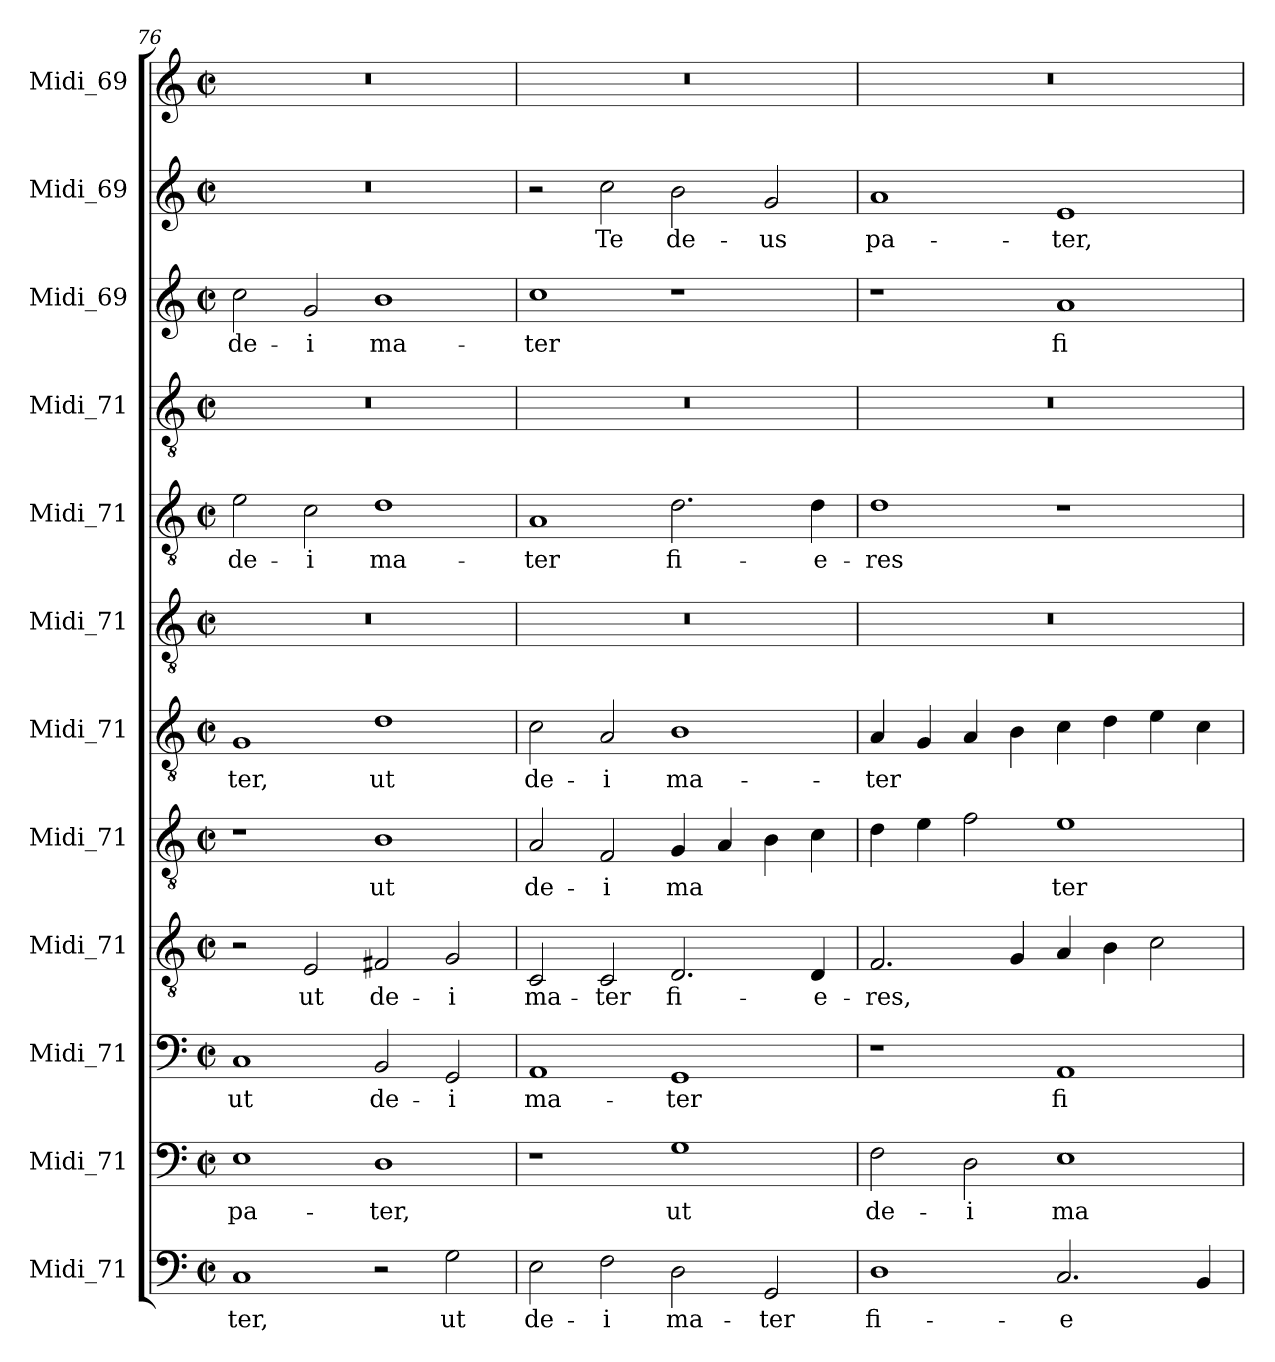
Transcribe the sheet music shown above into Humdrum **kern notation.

**kern	**text	**kern	**text	**kern	**text	**kern	**text	**kern	**text	**kern	**text	**kern	**kern	**text	**kern	**kern	**text	**kern	**text	**kern
*part12	*part12	*part11	*part11	*part10	*part10	*part9	*part9	*part8	*part8	*part7	*part7	*part6	*part5	*part5	*part4	*part3	*part3	*part2	*part2	*part1
*staff12	*staff12	*staff11	*staff11	*staff10	*staff10	*staff9	*staff9	*staff8	*staff8	*staff7	*staff7	*staff6	*staff5	*staff5	*staff4	*staff3	*staff3	*staff2	*staff2	*staff1
*I"Midi_71	*	*I"Midi_71	*	*I"Midi_71	*	*I"Midi_71	*	*I"Midi_71	*	*I"Midi_71	*	*I"Midi_71	*I"Midi_71	*	*I"Midi_71	*I"Midi_69	*	*I"Midi_69	*	*I"Midi_69
*clefF4	*	*clefF4	*	*clefF4	*	*clefGv2	*	*clefGv2	*	*clefGv2	*	*clefGv2	*clefGv2	*	*clefGv2	*clefG2	*	*clefG2	*	*clefG2
*k[]	*	*k[]	*	*k[]	*	*k[]	*	*k[]	*	*k[]	*	*k[]	*k[]	*	*k[]	*k[]	*	*k[]	*	*k[]
*C:	*	*C:	*	*C:	*	*C:	*	*C:	*	*C:	*	*C:	*C:	*	*C:	*C:	*	*C:	*	*C:
*M4/2	*	*M4/2	*	*M4/2	*	*M4/2	*	*M4/2	*	*M4/2	*	*M4/2	*M4/2	*	*M4/2	*M4/2	*	*M4/2	*	*M4/2
*met(c|)	*	*met(c|)	*	*met(c|)	*	*met(c|)	*	*met(c|)	*	*met(c|)	*	*met(c|)	*met(c|)	*	*met(c|)	*met(c|)	*	*met(c|)	*	*met(c|)
=76	=76	=76	=76	=76	=76	=76	=76	=76	=76	=76	=76	=76	=76	=76	=76	=76	=76	=76	=76	=76
!	!LO:LY:b	!	!LO:LY:b	!	!LO:LY:b	!	!	!	!	!	!LO:LY:b	!	!	!LO:LY:b	!	!	!LO:LY:b	!	!	!
1C	-ter,	1E	pa-	1C	ut	2r	.	1r	.	1G	-ter,	0r	2e	de-	0r	2cc	de-	0r	.	0r
!	!	!	!	!	!	!	!LO:LY:b	!	!	!	!	!	!	!LO:LY:b	!	!	!LO:LY:b	!	!	!
.	.	.	.	.	.	2E	ut	.	.	.	.	.	2c	-i	.	2g	-i	.	.	.
!	!	!	!LO:LY:b	!	!LO:LY:b	!	!LO:LY:b	!	!LO:LY:b	!	!LO:LY:b	!	!	!LO:LY:b	!	!	!LO:LY:b	!	!	!
2r	.	1D	-ter,	2BB	de-	2F#X	de-	1B	ut	1d	ut	.	1d	ma-	.	1b	ma-	.	.	.
!	!LO:LY:b	!	!	!	!LO:LY:b	!	!LO:LY:b	!	!	!	!	!	!	!	!	!	!	!	!	!
2G	ut	.	.	2GG	-i	2G	-i	.	.	.	.	.	.	.	.	.	.	.	.	.
=77	=77	=77	=77	=77	=77	=77	=77	=77	=77	=77	=77	=77	=77	=77	=77	=77	=77	=77	=77	=77
!	!LO:LY:b	!	!	!	!LO:LY:b	!	!LO:LY:b	!	!LO:LY:b	!	!LO:LY:b	!	!	!LO:LY:b	!	!	!LO:LY:b	!	!	!
2E	de-	1r	.	1AA	ma-	2C	ma-	2A	de-	2c	de-	0r	1A	-ter	0r	1cc	-ter	2r	.	0r
!	!LO:LY:b	!	!	!	!	!	!LO:LY:b	!	!LO:LY:b	!	!LO:LY:b	!	!	!	!	!	!	!	!LO:LY:b	!
2F	-i	.	.	.	.	2C	-ter	2F	-i	2A	-i	.	.	.	.	.	.	2cc	Te	.
!	!LO:LY:b	!	!LO:LY:b	!	!LO:LY:b	!	!LO:LY:b	!	!LO:LY:b	!	!LO:LY:b	!	!	!LO:LY:b	!	!	!	!	!LO:LY:b	!
2D	ma-	1G	ut	1GG	-ter	2.D	fi-	4G	ma	1B	ma-	.	2.d	fi-	.	1r	.	2b	de-	.
.	.	.	.	.	.	.	.	4A	.	.	.	.	.	.	.	.	.	.	.	.
!	!LO:LY:b	!	!	!	!	!	!	!	!	!	!	!	!	!	!	!	!	!	!LO:LY:b	!
2GG	-ter	.	.	.	.	.	.	4B	.	.	.	.	.	.	.	.	.	2g	-us	.
!	!	!	!	!	!	!	!LO:LY:b	!	!	!	!	!	!	!LO:LY:b	!	!	!	!	!	!
.	.	.	.	.	.	4D	-e-	4c	.	.	.	.	4d	-e-	.	.	.	.	.	.
=78	=78	=78	=78	=78	=78	=78	=78	=78	=78	=78	=78	=78	=78	=78	=78	=78	=78	=78	=78	=78
!	!LO:LY:b	!	!LO:LY:b	!	!	!	!LO:LY:b	!	!	!	!LO:LY:b	!	!	!LO:LY:b	!	!	!	!	!LO:LY:b	!
1D	fi-	2F	de-	1r	.	2.F	-res,	4d	.	4A	-ter	0r	1d	-res	0r	1r	.	1a	pa-	0r
.	.	.	.	.	.	.	.	4e	.	4G	.	.	.	.	.	.	.	.	.	.
!	!	!	!LO:LY:b	!	!	!	!	!	!	!	!	!	!	!	!	!	!	!	!	!
.	.	2D	-i	.	.	.	.	2f	.	4A	.	.	.	.	.	.	.	.	.	.
.	.	.	.	.	.	4G	.	.	.	4B	.	.	.	.	.	.	.	.	.	.
!	!LO:LY:b	!	!LO:LY:b	!	!LO:LY:b	!	!	!	!LO:LY:b	!	!	!	!	!	!	!	!LO:LY:b	!	!LO:LY:b	!
2.C	-e	1E	ma-	1AA	fi-	4A	.	1e	ter	4c	.	.	1r	.	.	1a	fi-	1e	-ter,	.
.	.	.	.	.	.	4B	.	.	.	4d	.	.	.	.	.	.	.	.	.	.
.	.	.	.	.	.	2c	.	.	.	4e	.	.	.	.	.	.	.	.	.	.
4BB	.	.	.	.	.	.	.	.	.	4c	.	.	.	.	.	.	.	.	.	.
=	=	=	=	=	=	=	=	=	=	=	=	=	=	=	=	=	=	=	=	=
*-	*-	*-	*-	*-	*-	*-	*-	*-	*-	*-	*-	*-	*-	*-	*-	*-	*-	*-	*-	*-
